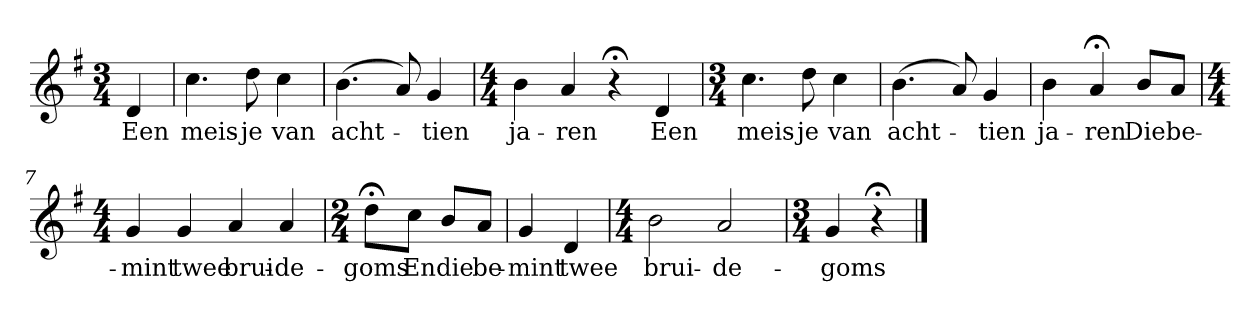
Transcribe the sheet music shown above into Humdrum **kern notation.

**kern	**text
*part1	*part1
*staff1	*staff1
*k[f#]	*
*G:	*
*M3/4	*
*MM120	*
=	=
4d	Een
=1	=1
4.cc	meis-
8dd	-je
4cc	van
=2	=2
(4.b	acht-
8a)	.
4g	-tien
=3	=3
*M4/4	*
4b	ja-
4a	-ren
4r;<	.
4d	Een
=4	=4
*M3/4	*
4.cc	meis-
8dd	-je
4cc	van
=5	=5
(4.b	acht-
8a)	.
4g	-tien
=6	=6
4b	ja-
4a;<	-ren
8bL	Die
8aJ	be-
=7	=7
*M4/4	*
4g	-mint
4g	twee
4a	brui-
4a	-de-
=8	=8
*M2/4	*
8dd;<L	-goms
8ccJ	En
8bL	die
8aJ	be-
=9	=9
4g	-mint
4d	twee
=10	=10
*M4/4	*
2b	brui-
2a	-de-
=11	=11
*M3/4	*
4g	-goms
4r;<	.
==	==
*-	*-
